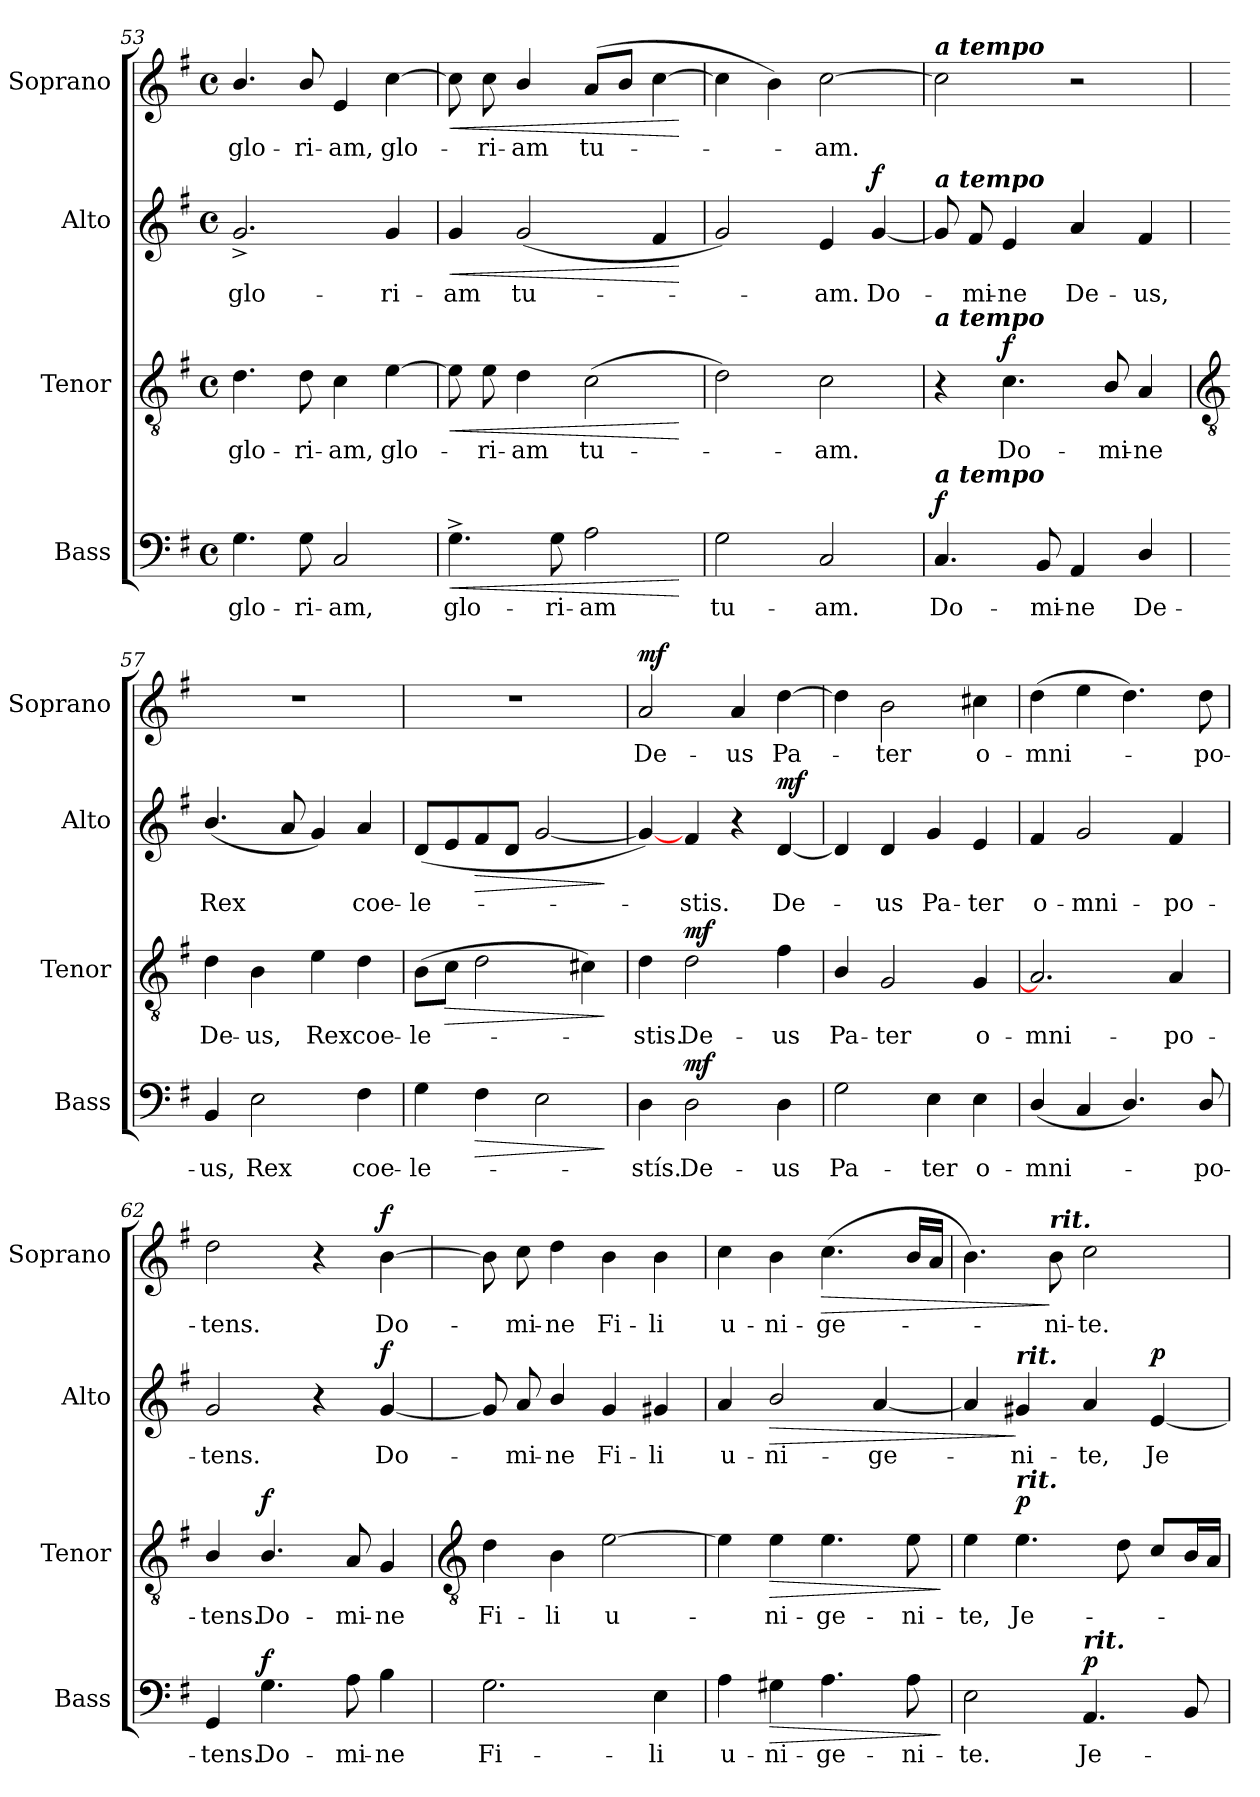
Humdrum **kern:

**kern	**text	**dynam	**kern	**text	**dynam	**kern	**text	**dynam	**kern	**text	**dynam
*part4	*part4	*part4	*part3	*part3	*part3	*part2	*part2	*part2	*part1	*part1	*part1
*staff4	*staff4	*staff4	*staff3	*staff3	*staff3	*staff2	*staff2	*staff2	*staff1	*staff1	*staff1
*I"Bass	*	*	*I"Tenor	*	*	*I"Alto	*	*	*I"Soprano	*	*
*I'Bass	*	*	*I'Tenor	*	*	*I'Alto	*	*	*I'Soprano	*	*
*clefF4	*	*	*clefGv2	*	*	*clefG2	*	*	*clefG2	*	*
*k[f#]	*	*	*k[f#]	*	*	*k[f#]	*	*	*k[f#]	*	*
*G:	*	*	*G:	*	*	*G:	*	*	*G:	*	*
*M4/4	*	*	*M4/4	*	*	*M4/4	*	*	*M4/4	*	*
*met(c)	*	*	*met(c)	*	*	*met(c)	*	*	*met(c)	*	*
=53	=53	=53	=53	=53	=53	=53	=53	=53	=53	=53	=53
!	!LO:LY:b	!	!	!LO:LY:b	!	!	!LO:LY:b	!	!	!LO:LY:b	!
4.G	glo-	.	4.d	glo-	.	2.g^	glo-	.	4.b/	glo-	.
!	!LO:LY:b	!	!	!LO:LY:b	!	!	!	!	!	!LO:LY:b	!
8G	-ri-	.	8d	-ri-	.	.	.	.	8b/	-ri-	.
!	!LO:LY:b	!	!	!LO:LY:b	!	!	!	!	!	!LO:LY:b	!
2C	-am,	.	4c	-am,	.	.	.	.	4e	-am,	.
!	!	!	!	!LO:LY:b	!	!	!LO:LY:b	!	!	!LO:LY:b	!
.	.	.	[4e	glo-	.	4g	-ri-	.	[4cc	glo-	.
=54	=54	=54	=54	=54	=54	=54	=54	=54	=54	=54	=54
!	!LO:LY:b	!LO:HP:b	!	!	!LO:HP:b	!	!LO:LY:b	!LO:HP:b	!	!	!LO:HP:b
4.G^	glo-	<	8e]	.	<	4g	-am	<	8cc]	.	<
!	!	!	!	!LO:LY:b	!	!	!	!	!	!LO:LY:b	!
.	.	.	8e	ri-	.	.	.	.	8cc	ri-	.
!	!	!	!	!LO:LY:b	!	!	!LO:LY:b	!	!	!LO:LY:b	!
.	.	.	4d	-am	.	(<2g	tu-	.	4b/	-am	.
!	!LO:LY:b	!	!	!	!	!	!	!	!	!	!
8G	-ri-	.	.	.	.	.	.	.	.	.	.
!	!LO:LY:b	!	!	!LO:LY:b	!	!	!	!	!	!LO:LY:b	!
2A	-am	.	(>2c	tu-	.	.	.	.	(<8aL	tu-	.
.	.	.	.	.	.	.	.	.	8bJ	.	.
.	.	.	.	.	.	4f#	.	.	[4cc	.	.
.	.	[	.	.	[	.	.	[	.	.	[
=55	=55	=55	=55	=55	=55	=55	=55	=55	=55	=55	=55
!	!LO:LY:b	!	!	!	!	!	!	!	!	!	!
2G	tu-	.	2d)	.	.	2g)	.	.	4cc]	.	.
.	.	.	.	.	.	.	.	.	4b)	.	.
!	!LO:LY:b	!	!	!LO:LY:b	!	!	!LO:LY:b	!	!	!LO:LY:b	!
2C	-am.	.	2c	am.	.	4e	am.	.	[2cc	am.	.
!	!	!	!	!	!	!	!LO:LY:b	!LO:DY:b	!	!	!
.	.	.	.	.	.	[4g	Do-	f	.	.	.
=56	=56	=56	=56	=56	=56	=56	=56	=56	=56	=56	=56
*	*	*	*	*	*	*	*	*	*MM84	*	*
!	!	!	!	!	!	!	!	!	!LO:TX:a:Bi:t=a tempo	!	!
!	!	!	!	!	!	!LO:TX:a:Bi:t=a tempo	!	!	!	!	!
!	!	!	!LO:TX:a:Bi:t=a tempo	!	!	!	!	!	!	!	!
!LO:TX:a:Bi:t=a tempo	!	!	!	!	!	!	!	!	!	!	!
!	!LO:LY:b	!LO:DY:b	!	!	!	!	!	!	!	!	!
4.C	Do-	f	4r	.	.	8g]	.	.	2cc]	.	.
!	!	!	!	!	!	!	!LO:LY:b	!	!	!	!
.	.	.	.	.	.	8f#	mi-	.	.	.	.
!	!	!	!	!LO:LY:b	!LO:DY:b	!	!LO:LY:b	!	!	!	!
.	.	.	4.c	Do-	f	4e	-ne	.	.	.	.
!	!LO:LY:b	!	!	!	!	!	!	!	!	!	!
8BB	-mi-	.	.	.	.	.	.	.	.	.	.
!	!LO:LY:b	!	!	!	!	!	!LO:LY:b	!	!	!	!
4AA	-ne	.	.	.	.	4a	De-	.	2r	.	.
!	!	!	!	!LO:LY:b	!	!	!	!	!	!	!
.	.	.	8B/	-mi-	.	.	.	.	.	.	.
!	!LO:LY:b	!	!	!LO:LY:b	!	!	!LO:LY:b	!	!	!	!
4D/	De-	.	4A	-ne	.	4f#	-us,	.	.	.	.
!!LO:LB:g=z
=57	=57	=57	=57	=57	=57	=57	=57	=57	=57	=57	=57
*	*	*	*clefGv2	*	*	*	*	*	*	*	*
!	!LO:LY:b	!	!	!LO:LY:b	!	!	!LO:LY:b	!	!	!	!
4BB	-us,	.	4d	De-	.	(<4.b/	Rex	.	1r	.	.
!	!LO:LY:b	!	!	!LO:LY:b	!	!	!	!	!	!	!
2E	Rex	.	4B	-us,	.	.	.	.	.	.	.
.	.	.	.	.	.	8a	.	.	.	.	.
!	!	!	!	!LO:LY:b	!	!	!	!	!	!	!
.	.	.	4e	Rex	.	4g)	.	.	.	.	.
!	!LO:LY:b	!	!	!LO:LY:b	!	!	!LO:LY:b	!	!	!	!
4F#	coe-	.	4d	coe-	.	4a	coe-	.	.	.	.
=58	=58	=58	=58	=58	=58	=58	=58	=58	=58	=58	=58
!	!LO:LY:b	!	!	!LO:LY:b	!	!	!LO:LY:b	!	!	!	!
4G	-le-	.	(>8BL	-le-	.	(<8dL	le-	.	1r	.	.
!	!	!	!	!	!LO:HP:b	!	!	!	!	!	!
.	.	.	8cJ	.	>	8e	.	.	.	.	.
!	!	!LO:HP:b	!	!	!	!	!	!LO:HP:b	!	!	!
4F#	.	>	2d	.	.	8f#	.	>	.	.	.
.	.	.	.	.	.	8dJ	.	.	.	.	.
2E	.	.	.	.	.	[2g	.	.	.	.	.
.	.	.	4c#X)	.	.	.	.	.	.	.	.
.	.	]	.	.	]	.	.	]	.	.	.
=59	=59	=59	=59	=59	=59	=59	=59	=59	=59	=59	=59
!	!LO:LY:b	!	!	!LO:LY:b	!	!	!	!	!	!LO:LY:b	!LO:DY:b
4D	stís.	.	4d	stis.	.	4g_)	.	.	2a	De-	mf
!	!LO:LY:b	!LO:DY:b	!	!LO:LY:b	!LO:DY:b	!	!LO:LY:b	!	!	!	!
2D	De-	mf	2d	De-	mf	4f#	stis.	.	.	.	.
!	!	!	!	!	!	!	!	!	!	!LO:LY:b	!
.	.	.	.	.	.	4r	.	.	4a	-us	.
!	!LO:LY:b	!	!	!LO:LY:b	!	!	!LO:LY:b	!LO:DY:b	!	!LO:LY:b	!
4D	-us	.	4f#	-us	.	[4d	De-	mf	[4dd	Pa-	.
=60	=60	=60	=60	=60	=60	=60	=60	=60	=60	=60	=60
!	!LO:LY:b	!	!	!LO:LY:b	!	!	!	!	!	!	!
2G	Pa-	.	4B/	Pa-	.	4d]	.	.	4dd]	.	.
!	!	!	!	!LO:LY:b	!	!	!LO:LY:b	!	!	!LO:LY:b	!
.	.	.	2G	-ter	.	4d	us	.	2b	ter	.
!	!LO:LY:b	!	!	!	!	!	!LO:LY:b	!	!	!	!
4E	-ter	.	.	.	.	4g	Pa-	.	.	.	.
!	!LO:LY:b	!	!	!LO:LY:b	!	!	!LO:LY:b	!	!	!LO:LY:b	!
4E	o-	.	4G	o-	.	4e	-ter	.	4cc#X	o-	.
=61	=61	=61	=61	=61	=61	=61	=61	=61	=61	=61	=61
!	!LO:LY:b	!	!	!LO:LY:b	!	!	!LO:LY:b	!	!	!LO:LY:b	!
(<4D/	-mni-	.	2.A]	-mni-	.	4f#	o-	.	(>4dd	-mni-	.
!	!	!	!	!	!	!	!LO:LY:b	!	!	!	!
4C	.	.	.	.	.	2g	-mni-	.	4ee	.	.
4.D/)	.	.	.	.	.	.	.	.	4.dd)	.	.
!	!	!	!	!LO:LY:b	!	!	!LO:LY:b	!	!	!	!
.	.	.	4A	-po-	.	4f#	-po-	.	.	.	.
!	!LO:LY:b	!	!	!	!	!	!	!	!	!LO:LY:b	!
8D/	po-	.	.	.	.	.	.	.	8dd	po-	.
=62	=62	=62	=62	=62	=62	=62	=62	=62	=62	=62	=62
!	!LO:LY:b	!	!	!LO:LY:b	!	!	!LO:LY:b	!	!	!LO:LY:b	!
4GG	-tens.	.	4B/	-tens.	.	2g	-tens.	.	2dd	-tens.	.
!	!LO:LY:b	!LO:DY:b	!	!LO:LY:b	!LO:DY:b	!	!	!	!	!	!
4.G	Do-	f	4.B/	Do-	f	.	.	.	.	.	.
.	.	.	.	.	.	4r	.	.	4r	.	.
!	!LO:LY:b	!	!	!LO:LY:b	!	!	!	!	!	!	!
8A	-mi-	.	8A	-mi-	.	.	.	.	.	.	.
!	!LO:LY:b	!	!	!LO:LY:b	!	!	!LO:LY:b	!LO:DY:b	!	!LO:LY:b	!LO:DY:b
4B	-ne	.	4G	-ne	.	[4g	Do-	f	[4b	Do-	f
!!LO:LB:g=z
=63	=63	=63	=63	=63	=63	=63	=63	=63	=63	=63	=63
*	*	*	*clefGv2	*	*	*	*	*	*	*	*
!	!LO:LY:b	!	!	!LO:LY:b	!	!	!	!	!	!	!
2.G	Fi-	.	4d	Fi-	.	8g]	.	.	8b]	.	.
!	!	!	!	!	!	!	!LO:LY:b	!	!	!LO:LY:b	!
.	.	.	.	.	.	8a	mi-	.	8cc	mi-	.
!	!	!	!	!LO:LY:b	!	!	!LO:LY:b	!	!	!LO:LY:b	!
.	.	.	4B	-li	.	4b/	-ne	.	4dd	-ne	.
!	!	!	!	!LO:LY:b	!	!	!LO:LY:b	!	!	!LO:LY:b	!
.	.	.	[2e	u-	.	4g	Fi-	.	4b	Fi-	.
!	!LO:LY:b	!	!	!	!	!	!LO:LY:b	!	!	!LO:LY:b	!
4E	-li	.	.	.	.	4g#X	-li	.	4b	-li	.
=64	=64	=64	=64	=64	=64	=64	=64	=64	=64	=64	=64
!	!LO:LY:b	!	!	!	!	!	!LO:LY:b	!	!	!LO:LY:b	!
4A	u-	.	4e]	.	.	4a	u-	.	4cc	u-	.
!	!LO:LY:b	!LO:HP:b	!	!LO:LY:b	!LO:HP:b	!	!LO:LY:b	!LO:HP:b	!	!LO:LY:b	!
4G#X	-ni-	>	4e	ni-	>	2b/	-ni-	>	4b	-ni-	.
!	!LO:LY:b	!	!	!LO:LY:b	!	!	!	!	!	!LO:LY:b	!LO:HP:b
4.A	-ge-	.	4.e	-ge-	.	.	.	.	(>4.cc	-ge-	>
!	!	!	!	!	!	!	!LO:LY:b	!	!	!	!
.	.	.	.	.	.	[4a	-ge-	.	.	.	.
!	!LO:LY:b	!	!	!LO:LY:b	!	!	!	!	!	!	!
8A	-ni-	.	8e	-ni-	.	.	.	.	16bLL	.	.
.	.	.	.	.	.	.	.	.	16aJJ	.	.
.	.	]	.	.	]	.	.	.	.	.	.
=65	=65	=65	=65	=65	=65	=65	=65	=65	=65	=65	=65
!	!LO:LY:b	!	!	!LO:LY:b	!	!	!	!	!	!	!
2E	-te.	.	4e	-te,	.	4a]	.	.	4.b)	.	.
!	!	!	!	!	!	!LO:TX:a:Bi:t=rit.	!	!	!	!	!
!	!	!	!LO:TX:a:Bi:t=rit.	!	!	!	!	!	!	!	!
!	!	!	!	!LO:LY:b	!LO:DY:b	!	!LO:LY:b	!	!	!	!
.	.	.	4.e	Je-	p	4g#X	ni-	]	.	.	.
!	!	!	!	!	!	!	!	!	!LO:TX:a:Bi:t=rit.	!	!
!	!	!	!	!	!	!	!	!	!	!LO:LY:b	!
.	.	.	.	.	.	.	.	.	8b	ni-	]
!LO:TX:a:Bi:t=rit.	!	!	!	!	!	!	!	!	!	!	!
!	!LO:LY:b	!LO:DY:b	!	!	!	!	!LO:LY:b	!	!	!LO:LY:b	!
4.AA	Je-	p	.	.	.	4a	-te,	.	2cc	-te.	.
.	.	.	8d	.	.	.	.	.	.	.	.
!	!	!	!	!	!	!	!LO:LY:b	!LO:DY:b	!	!	!
.	.	.	8c/L	.	.	[4e	Je-	p	.	.	.
8BB	.	.	16B/L	.	.	.	.	.	.	.	.
.	.	.	16A/JJ	.	.	.	.	.	.	.	.
=	=	=	=	=	=	=	=	=	=	=	=
*-	*-	*-	*-	*-	*-	*-	*-	*-	*-	*-	*-
